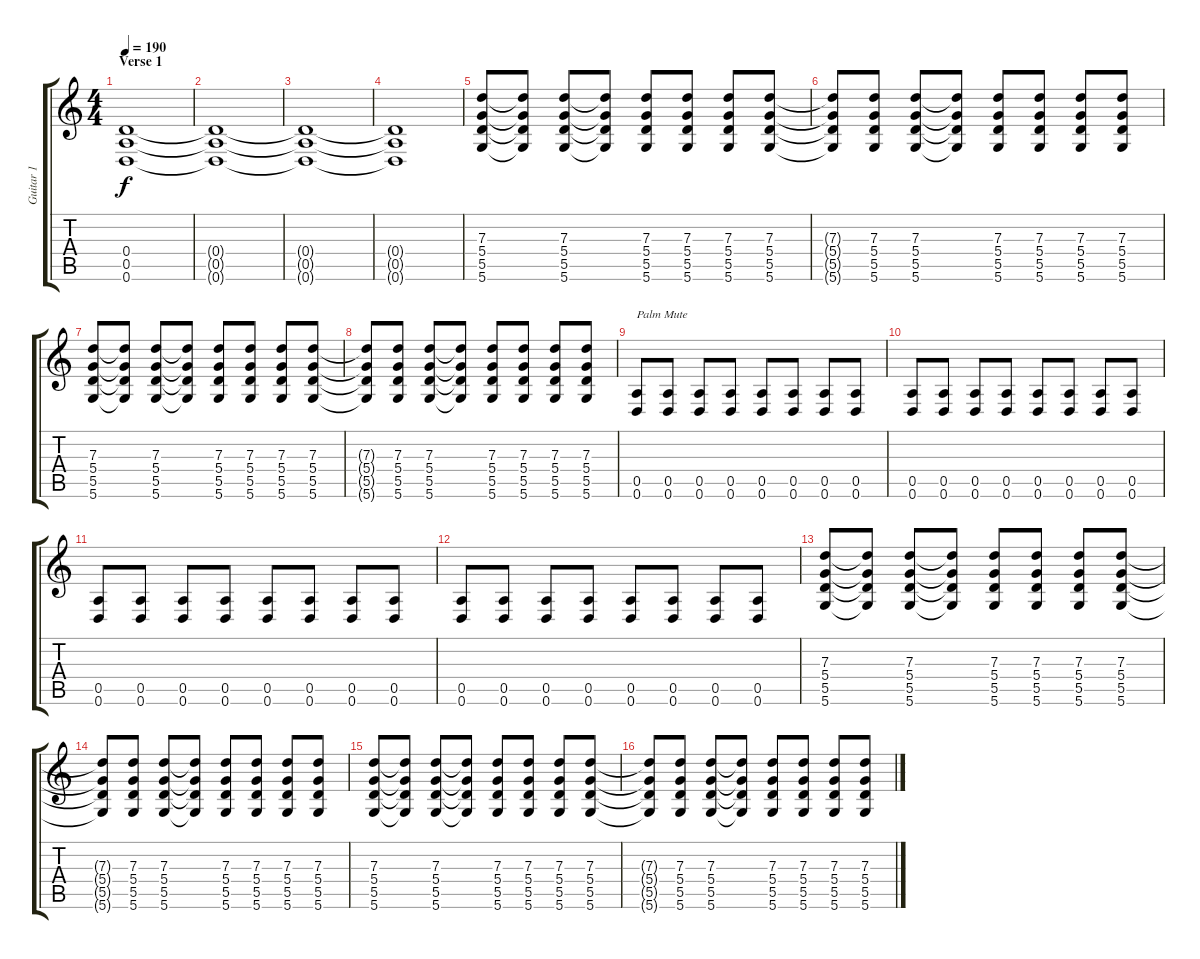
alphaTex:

\track ("Guitar 1" "Guitar 1") {instrument overdrivenguitar}
\staff {score tabs}
\tuning (E4 B3 G3 D3 A2 D2) {hide}
\ts (4 4)
\section ("" "Verse 1")
\tempo 190
\clef g2
\ks c
(0.4 0.5 0.6).1{dy f instrument overdrivenguitar} |
(0.4{t} 0.5{t} 0.6{t}).1 |
(0.4{t} 0.5{t} 0.6{t}).1 |
(0.4{t} 0.5{t} 0.6{t}).1 |
(7.3 5.4 5.5 5.6).8 (7.3{t} 5.4{t} 5.5{t} 5.6{t}).8 (7.3 5.4 5.5 5.6).8 (7.3{t} 5.4{t} 5.5{t} 5.6{t}).8 (7.3 5.4 5.5 5.6).8 (7.3 5.4 5.5 5.6).8 (7.3 5.4 5.5 5.6).8 (7.3 5.4 5.5 5.6).8 |
(7.3{t} 5.4{t} 5.5{t} 5.6{t}).8 (7.3 5.4 5.5 5.6).8 (7.3 5.4 5.5 5.6).8 (7.3{t} 5.4{t} 5.5{t} 5.6{t}).8 (7.3 5.4 5.5 5.6).8 (7.3 5.4 5.5 5.6).8 (7.3 5.4 5.5 5.6).8 (7.3 5.4 5.5 5.6).8 |
(7.3 5.4 5.5 5.6).8 (7.3{t} 5.4{t} 5.5{t} 5.6{t}).8 (7.3 5.4 5.5 5.6).8 (7.3{t} 5.4{t} 5.5{t} 5.6{t}).8 (7.3 5.4 5.5 5.6).8 (7.3 5.4 5.5 5.6).8 (7.3 5.4 5.5 5.6).8 (7.3 5.4 5.5 5.6).8 |
(7.3{t} 5.4{t} 5.5{t} 5.6{t}).8 (7.3 5.4 5.5 5.6).8 (7.3 5.4 5.5 5.6).8 (7.3{t} 5.4{t} 5.5{t} 5.6{t}).8 (7.3 5.4 5.5 5.6).8 (7.3 5.4 5.5 5.6).8 (7.3 5.4 5.5 5.6).8 (7.3 5.4 5.5 5.6).8 |
(0.5 0.6).8{txt "Palm Mute"} (0.5 0.6).8 (0.5 0.6).8 (0.5 0.6).8 (0.5 0.6).8 (0.5 0.6).8 (0.5 0.6).8 (0.5 0.6).8 |
(0.5 0.6).8 (0.5 0.6).8 (0.5 0.6).8 (0.5 0.6).8 (0.5 0.6).8 (0.5 0.6).8 (0.5 0.6).8 (0.5 0.6).8 |
(0.5 0.6).8 (0.5 0.6).8 (0.5 0.6).8 (0.5 0.6).8 (0.5 0.6).8 (0.5 0.6).8 (0.5 0.6).8 (0.5 0.6).8 |
(0.5 0.6).8 (0.5 0.6).8 (0.5 0.6).8 (0.5 0.6).8 (0.5 0.6).8 (0.5 0.6).8 (0.5 0.6).8 (0.5 0.6).8 |
(7.3 5.4 5.5 5.6).8 (7.3{t} 5.4{t} 5.5{t} 5.6{t}).8 (7.3 5.4 5.5 5.6).8 (7.3{t} 5.4{t} 5.5{t} 5.6{t}).8 (7.3 5.4 5.5 5.6).8 (7.3 5.4 5.5 5.6).8 (7.3 5.4 5.5 5.6).8 (7.3 5.4 5.5 5.6).8 |
(7.3{t} 5.4{t} 5.5{t} 5.6{t}).8 (7.3 5.4 5.5 5.6).8 (7.3 5.4 5.5 5.6).8 (7.3{t} 5.4{t} 5.5{t} 5.6{t}).8 (7.3 5.4 5.5 5.6).8 (7.3 5.4 5.5 5.6).8 (7.3 5.4 5.5 5.6).8 (7.3 5.4 5.5 5.6).8 |
(7.3 5.4 5.5 5.6).8 (7.3{t} 5.4{t} 5.5{t} 5.6{t}).8 (7.3 5.4 5.5 5.6).8 (7.3{t} 5.4{t} 5.5{t} 5.6{t}).8 (7.3 5.4 5.5 5.6).8 (7.3 5.4 5.5 5.6).8 (7.3 5.4 5.5 5.6).8 (7.3 5.4 5.5 5.6).8 |
(7.3{t} 5.4{t} 5.5{t} 5.6{t}).8 (7.3 5.4 5.5 5.6).8 (7.3 5.4 5.5 5.6).8 (7.3{t} 5.4{t} 5.5{t} 5.6{t}).8 (7.3 5.4 5.5 5.6).8 (7.3 5.4 5.5 5.6).8 (7.3 5.4 5.5 5.6).8 (7.3 5.4 5.5 5.6).8
